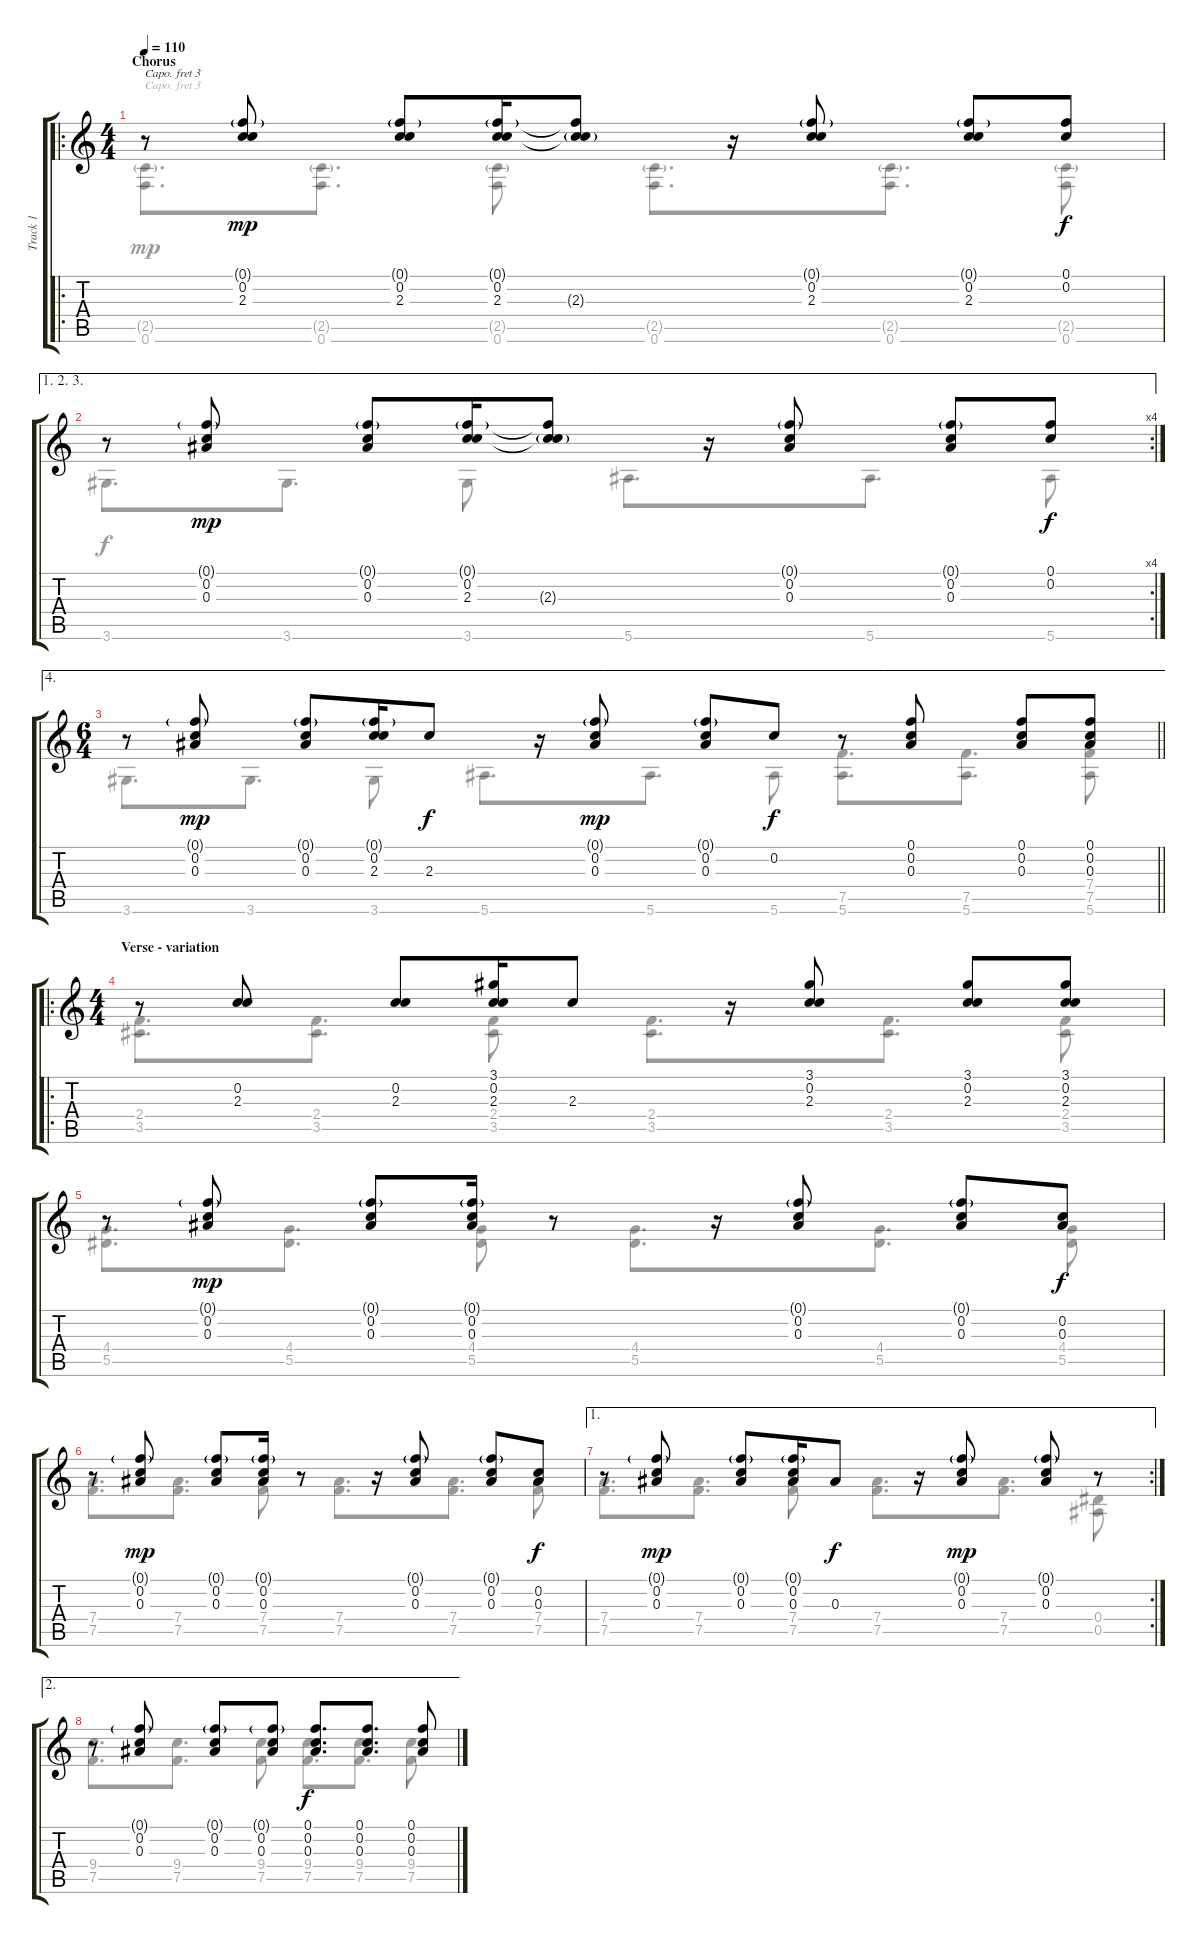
\track ("Track 1" "Track 1") {instrument acousticguitarsteel}
\staff {score tabs}
\capo 3
\tuning (D4 A3 G3 C3 G2 D2) {hide}
\voice
\ro
\ts (4 4)
\section ("" "Chorus")
\tempo 110
\clef g2
\ks c
r.8{dy f} (0.1{g} 0.2 2.3).8{dy mp beam Up} (0.1{g} 0.2 2.3).8{beam Up} (0.1{g} 0.2 2.3).16{beam Up} (0.1{t} 0.2{t} 2.3{g}).8{beam Up} r.16 (0.1{g} 0.2 2.3).8{beam Up} (0.1{g} 0.2 2.3).8{beam Up} (0.1 0.2).8{dy f beam Up} |
\ae (1 2 3)
\rc 4
r.8 (0.1{g} 0.2 0.3).8{dy mp beam Up} (0.1{g} 0.2 0.3).8{beam Up} (0.1{g} 0.2 2.3).16{beam Up} (0.1{t} 0.2{t} 2.3{g}).8{beam Up} r.16 (0.1{g} 0.2 0.3).8{beam Up} (0.1{g} 0.2 0.3).8{beam Up} (0.1 0.2).8{dy f beam Up} |
\ae 4
\ts (6 4)
\barLineRight lightlight
r.8 (0.1{g} 0.2 0.3).8{dy mp beam Up} (0.1{g} 0.2 0.3).8{beam Up} (0.1{g} 0.2 2.3).16{beam Up} 2.3.8{dy f beam Up} r.16 (0.1{g} 0.2 0.3).8{dy mp beam Up} (0.1{g} 0.2 0.3).8{beam Up} 0.2.8{dy f beam Up} r.8 (0.1 0.2 0.3).8{beam Up} (0.1 0.2 0.3).8{beam Up} (0.1 0.2 0.3).8{beam Up} |
\ro
\ts (4 4)
\section ("" "Verse - variation")
r.8 (0.2 2.3).8{beam Up} (0.2 2.3).8{beam Up} (3.1 0.2 2.3).16{beam Up} 2.3.8{beam Up} r.16 (3.1 0.2 2.3).8{beam Up} (3.1 0.2 2.3).8{beam Up} (3.1 0.2 2.3).8{beam Up} |
r.8 (0.1{g} 0.2 0.3).8{dy mp beam Up} (0.1{g} 0.2 0.3).8{beam Up} (0.1{g} 0.2 0.3).16{beam Up} r.8{beam Up} r.16 (0.1{g} 0.2 0.3).8{beam Up} (0.1{g} 0.2 0.3).8{beam Up} (0.2 0.3).8{dy f beam Up} |
r.8 (0.1{g} 0.2 0.3).8{dy mp beam Up} (0.1{g} 0.2 0.3).8{beam Up} (0.1{g} 0.2 0.3).16{beam Up} r.8{beam Up} r.16 (0.1{g} 0.2 0.3).8{beam Up} (0.1{g} 0.2 0.3).8{beam Up} (0.2 0.3).8{dy f beam Up} |
\ae 1
\rc 2
r.8 (0.1{g} 0.2 0.3).8{dy mp beam Up} (0.1{g} 0.2 0.3).8{beam Up} (0.1{g} 0.2 0.3).16{beam Up} 0.3.8{dy f beam Up} r.16 (0.1{g} 0.2 0.3).8{dy mp beam Up} (0.1{g} 0.2 0.3).8{beam Up} r.8 |
\ae 2
r.8 (0.1{g} 0.2 0.3).8{beam Up} (0.1{g} 0.2 0.3).8{beam Up} (0.1{g} 0.2 0.3).8{beam Up} (0.1 0.2 0.3).8{d dy f beam Up} (0.1 0.2 0.3).8{d beam Up} (0.1 0.2 0.3).8{beam Up}
\voice
\clef g2
\ottava regular
\simile none
\ks c
(2.5{g} 0.6).8{d dy mp} (2.5{g} 0.6).8{d} (2.5{g} 0.6).8 (2.5{g} 0.6).8{d} (2.5{g} 0.6).8{d} (2.5{g} 0.6).8 |
3.6.8{d dy f} 3.6.8{d} 3.6.8 5.6.8{d} 5.6.8{d} 5.6.8 |
\barLineRight lightlight
3.6.8{d} 3.6.8{d} 3.6.8 5.6.8{d} 5.6.8{d} 5.6.8 (7.5 5.6).8{d} (7.5 5.6).8{d} (7.4 7.5 5.6).8 |
(2.4 3.5).8{d} (2.4 3.5).8{d} (2.4 3.5).8 (2.4 3.5).8{d} (2.4 3.5).8{d} (2.4 3.5).8 |
(4.4 5.5).8{d} (4.4 5.5).8{d} (4.4 5.5).8 (4.4 5.5).8{d} (4.4 5.5).8{d} (4.4 5.5).8 |
(7.4 7.5).8{d} (7.4 7.5).8{d} (7.4 7.5).8 (7.4 7.5).8{d} (7.4 7.5).8{d} (7.4 7.5).8 |
(7.4 7.5).8{d} (7.4 7.5).8{d} (7.4 7.5).8 (7.4 7.5).8{d} (7.4 7.5).8{d} (0.4 0.5).8 |
(9.4 7.5).8{d} (9.4 7.5).8{d} (9.4 7.5).8 (9.4 7.5).8{d} (9.4 7.5).8{d} (9.4 7.5).8
